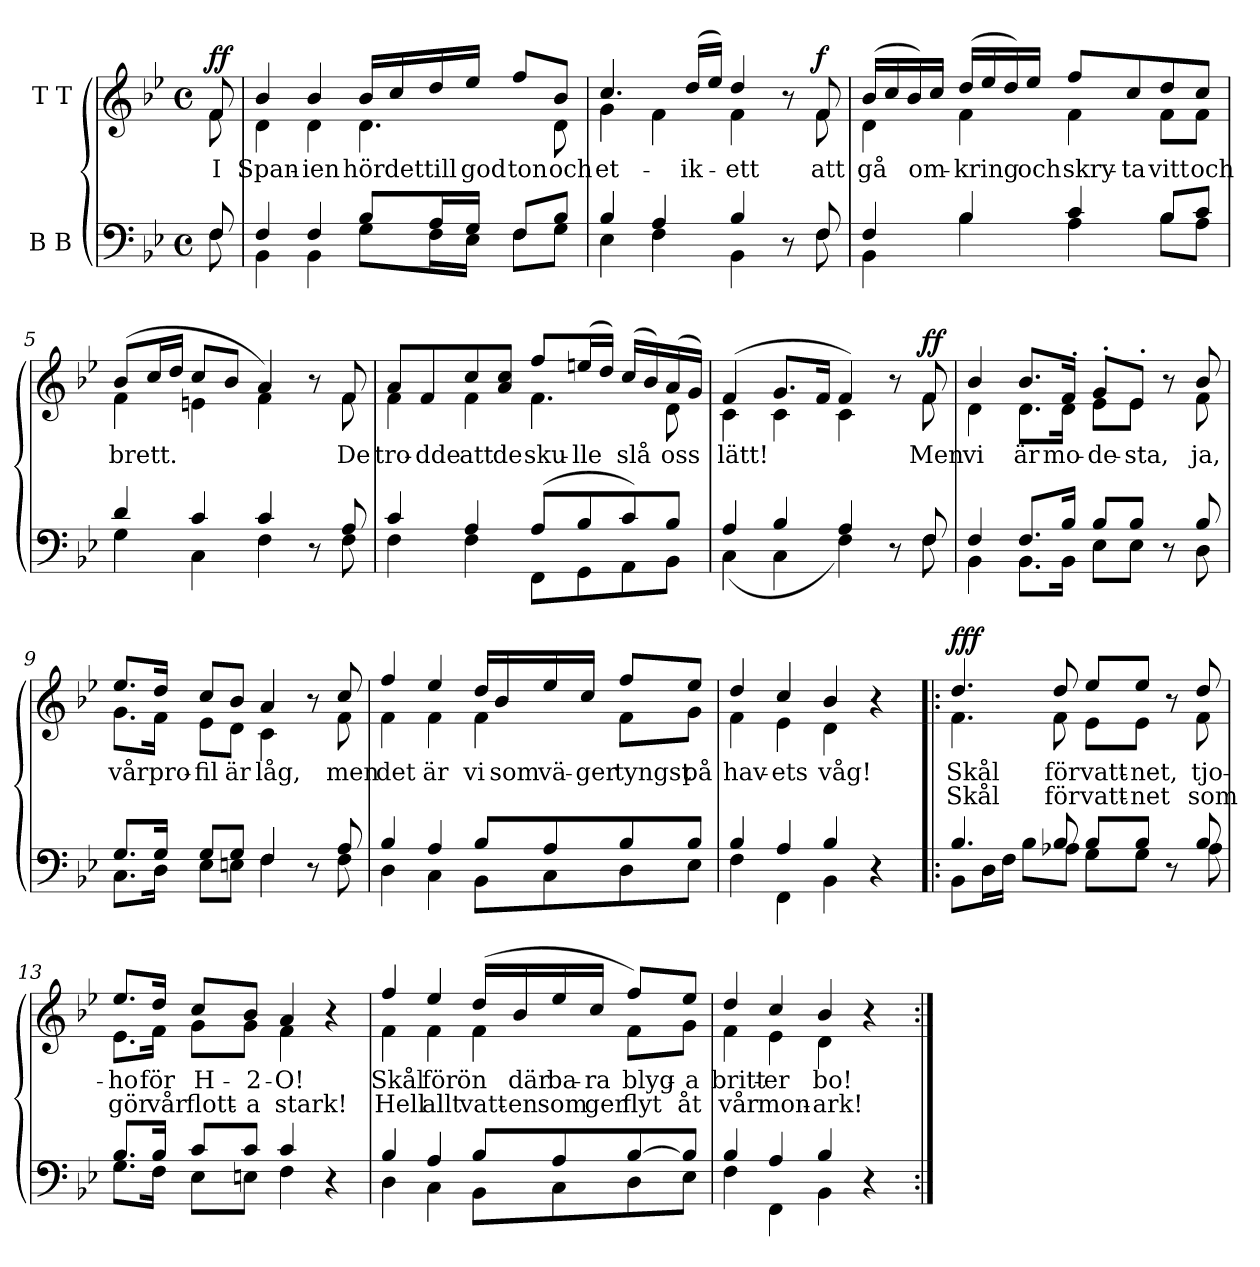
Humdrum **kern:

**kern	**kern	**text	**text	**dynam
*part2	*part1	*part1	*part1	*part1
*staff2	*staff1	*staff1	*staff1	*staff1
*I"B  B	*I"T  T	*	*	*
*clefF4	*clefG2	*	*	*
*k[b-e-]	*k[b-e-]	*	*	*
*M4/4	*M4/4	*	*	*
*met(c)	*met(c)	*	*	*
*MM120	*MM120	*	*	*
=1	=1	=1	=1	=1
*^	*	*	*	*
!	!	!	!LO:LY:b	!	!LO:DY:a
*	*	*^	*	*	*
8F/	8F\	8f/	8f\	I	.	ff
=2	=2	=2	=2	=2	=2	=2
!	!	!	!	!LO:LY:b	!	!
4F/	4BB-\	4b-/	4d\	Span-	.	.
!	!	!	!	!LO:LY:b	!	!
4F/	4BB-\	4b-/	4d\	-ien	.	.
!	!	!	!	!LO:LY:b	!	!
8B-/L	8G\L	16b-/LL	4.d\	hör	.	.
!	!	!	!	!LO:LY:b	!	!
.	.	16cc/	.	det	.	.
!	!	!	!	!LO:LY:b	!	!
16A/L	16F\L	16dd/	.	till	.	.
!	!	!	!	!LO:LY:b	!	!
16G/JJ	16E-\JJ	16ee-/JJ	.	god	.	.
!	!	!	!	!LO:LY:b	!	!
8F/L	8F\L	8ff/L	.	ton	.	.
!	!	!	!	!LO:LY:b	!	!
8B-/J	8G\J	8b-/J	8d\	och	.	.
=3	=3	=3	=3	=3	=3	=3
!	!	!	!	!LO:LY:b	!	!
4B-/	4E-\	4.cc/	4g\	et-	.	.
4A/	4F\	.	4f\	.	.	.
!	!	!	!	!LO:LY:b	!	!
.	.	(>16dd/LL	.	-ik-	.	.
.	.	16ee-/JJ)	.	.	.	.
!	!	!	!	!LO:LY:b	!	!
4B-/	4BB-\	4dd/	4f\	-ett	.	.
8r	8ryy	8r	8ryy	.	.	.
!	!	!	!	!LO:LY:b	!	!LO:DY:a
8F/	8F\	8f/	8f\	att	.	f
=4	=4	=4	=4	=4	=4	=4
!	!	!	!	!LO:LY:b	!	!
4F/	4BB-\	(>16b-/LL	4d\	gå	.	.
.	.	16cc/	.	.	.	.
.	.	16b-/)	.	.	.	.
!	!	!	!	!LO:LY:b	!	!
.	.	16cc/JJ	.	om-	.	.
!	!	!	!	!LO:LY:b	!	!
4B-/	4B-\	(>16dd/LL	4f\	-kring	.	.
.	.	16ee-/	.	.	.	.
.	.	16dd/)	.	.	.	.
!	!	!	!	!LO:LY:b	!	!
.	.	16ee-/JJ	.	och	.	.
!	!	!	!	!LO:LY:b	!	!
4c/	4A\	8ff/L	4f\	skry-	.	.
!	!	!	!	!LO:LY:b	!	!
.	.	8cc/	.	-ta	.	.
!	!	!	!	!LO:LY:b	!	!
8B-/L	8B-\L	8dd/	8f\L	vitt	.	.
!	!	!	!	!LO:LY:b	!	!
8c/J	8A\J	8cc/J	8f\J	och	.	.
=5	=5	=5	=5	=5	=5	=5
!	!	!	!	!LO:LY:b	!	!
4d/	4G\	(>8b-/L	4f\	brett.	.	.
.	.	16cc/L	.	.	.	.
.	.	16dd/JJ	.	.	.	.
4c/	4C\	8cc/L	4en\	.	.	.
.	.	8b-/J	.	.	.	.
4c/	4F\	4a/)	4f\	.	.	.
8r	8ryy	8r	8ryy	.	.	.
!	!	!	!	!LO:LY:b	!	!
8A/	8F\	8f/	8f\	De	.	.
=6	=6	=6	=6	=6	=6	=6
!	!	!	!	!LO:LY:b	!	!
4c/	4F\	8a/L	4f\	tro-	.	.
!	!	!	!	!LO:LY:b	!	!
.	.	8f/	.	-dde	.	.
!	!	!	!	!LO:LY:b	!	!
4A/	4F\	8cc/	4f\	att	.	.
!	!	!	!	!LO:LY:b	!	!
.	.	8a/ 8cc/J	.	de	.	.
!	!	!	!	!LO:LY:b	!	!
(>8A/L	8FF\L	8ff/L	4.f\	sku-	.	.
!	!	!	!	!LO:LY:b	!	!
8B-/	8GG\	(>16een/L	.	-lle	.	.
.	.	16dd/JJ)	.	.	.	.
!	!	!	!	!LO:LY:b	!	!
8c/)	8AA\	(>16cc/LL	.	slå	.	.
.	.	16b-/)	.	.	.	.
!	!	!	!	!LO:LY:b	!	!
8B-/J	8BB-\J	(>16a/	8d\	oss	.	.
.	.	16g/JJ)	.	.	.	.
=7	=7	=7	=7	=7	=7	=7
!	!	!	!	!LO:LY:b	!	!
4A/	(<4C\	(>4f/	4c\	lätt!	.	.
4B-/	4C\	8.g/L	4c\	.	.	.
.	.	16f/Jk	.	.	.	.
4A/	4F\)	4f/)	4c\	.	.	.
8r	8ryy	8r	8ryy	.	.	.
!	!	!	!	!LO:LY:b	!	!LO:DY:a
8F/	8F\	8f/	8f\	Men	.	ff
!!LO:LB:g=z	!!
=8	=8	=8	=8	=8	=8	=8
!	!	!	!	!LO:LY:b	!	!
4F/	4BB-\	4b-/	4d\	vi	.	.
!	!	!	!	!LO:LY:b	!	!
8.F/L	8.BB-\L	8.b-/L	8.d\L	är	.	.
!	!	!	!	!LO:LY:b	!	!
16B-/Jk	16BB-\Jk	16f'/Jk	16d\Jk	mo-	.	.
!	!	!	!	!LO:LY:b	!	!
8B-/L	8E-\L	8g'/L	8e-\L	-de-	.	.
!	!	!	!	!LO:LY:b	!	!
8B-/J	8E-\J	8e-'/J	8e-\J	-sta,	.	.
8r	8ryy	8r	8ryy	.	.	.
!	!	!	!	!LO:LY:b	!	!
8B-/	8D\	8b-/	8f\	ja,	.	.
=9	=9	=9	=9	=9	=9	=9
!	!	!	!	!LO:LY:b	!	!
8.G/L	8.C\L	8.ee-/L	8.g\L	vår	.	.
!	!	!	!	!LO:LY:b	!	!
16G/Jk	16D\Jk	16dd/Jk	16f\Jk	pro-	.	.
!	!	!	!	!LO:LY:b	!	!
8G/L	8E-\L	8cc/L	8e-\L	-fil	.	.
!	!	!	!	!LO:LY:b	!	!
8G/J	8En\J	8b-/J	8d\J	är	.	.
!	!	!	!	!LO:LY:b	!	!
4F/	4F\	4a/	4c\	låg,	.	.
8r	8ryy	8r	8ryy	.	.	.
!	!	!	!	!LO:LY:b	!	!
8A/	8F\	8cc/	8f\	men	.	.
=10	=10	=10	=10	=10	=10	=10
!	!	!	!	!LO:LY:b	!	!
4B-/	4D\	4ff/	4f\	det	.	.
!	!	!	!	!LO:LY:b	!	!
4A/	4C\	4ee-/	4f\	är	.	.
!	!	!	!	!LO:LY:b	!	!
8B-/L	8BB-\L	16dd/LL	4f\	vi	.	.
!	!	!	!	!LO:LY:b	!	!
.	.	16b-/	.	som	.	.
!	!	!	!	!LO:LY:b	!	!
8A/	8C\	16ee-/	.	vä-	.	.
!	!	!	!	!LO:LY:b	!	!
.	.	16cc/JJ	.	-ger	.	.
!	!	!	!	!LO:LY:b	!	!
8B-/	8D\	8ff/L	8f\L	tyngst	.	.
!	!	!	!	!LO:LY:b	!	!
8B-/J	8E-\J	8ee-/J	8g\J	på	.	.
=11	=11	=11	=11	=11	=11	=11
!	!	!	!	!LO:LY:b	!	!
4B-/	4F\	4dd/	4f\	hav-	.	.
!	!	!	!	!LO:LY:b	!	!
4A/	4FF\	4cc/	4e-\	-ets	.	.
!	!	!	!	!LO:LY:b	!	!
4B-/	4BB-\	4b-/	4d\	våg!	.	.
4r	4ryy	4r	4ryy	.	.	.
=12!|:	=12!|:	=12!|:	=12!|:	=12!|:	=12!|:	=12!|:
!	!	!	!	!LO:LY:b	!LO:LY:b	!LO:DY:a
4.B-/	8BB-\L	4.dd/	4.f\	Skål	Skål	fff
.	16D\L	.	.	.	.	.
.	16F\JJ	.	.	.	.	.
.	8B-\L	.	.	.	.	.
!	!	!	!	!LO:LY:b	!LO:LY:b	!
8B-/	8A-X\J	8dd/	8f\	för	för	.
!	!	!	!	!LO:LY:b	!LO:LY:b	!
8B-/L	8G\L	8ee-/L	8e-\L	vatt-	vatt-	.
!	!	!	!	!LO:LY:b	!LO:LY:b	!
8B-/J	8G\J	8ee-/J	8e-\J	-net,	-net	.
8r	8ryy	8r	8ryy	.	.	.
!	!	!	!	!LO:LY:b	!LO:LY:b	!
8B-/	8A-\	8dd/	8f\	tjo-	som	.
=13	=13	=13	=13	=13	=13	=13
!	!	!	!	!LO:LY:b	!LO:LY:b	!
8.B-/L	8.G\L	8.ee-/L	8.e-\L	-ho	gör	.
!	!	!	!	!LO:LY:b	!LO:LY:b	!
16B-/Jk	16F\Jk	16dd/Jk	16f\Jk	för	vår	.
!	!	!	!	!LO:LY:b	!LO:LY:b	!
8c/L	8E-\L	8cc/L	8g\L	H-	flott-	.
!	!	!	!	!LO:LY:b	!LO:LY:b	!
8c/J	8En\J	8b-/J	8g\J	-2-	-a	.
!	!	!	!	!LO:LY:b	!LO:LY:b	!
4c/	4F\	4a/	4f\	-O!	stark!	.
4r	4ryy	4r	4ryy	.	.	.
=14	=14	=14	=14	=14	=14	=14
!	!	!	!	!LO:LY:b	!LO:LY:b	!
4B-/	4D\	4ff/	4f\	Skål	Hell	.
!	!	!	!	!LO:LY:b	!LO:LY:b	!
4A/	4C\	4ee-/	4f\	för	allt	.
!	!	!	!	!LO:LY:b	!LO:LY:b	!
8B-/L	8BB-\L	(>16dd/LL	4f\	ön	vatt-	.
!	!	!	!	!LO:LY:b	!LO:LY:b	!
.	.	16b-/	.	där	-en	.
!	!	!	!	!LO:LY:b	!LO:LY:b	!
8A/	8C\	16ee-/	.	ba-	som	.
!	!	!	!	!LO:LY:b	!LO:LY:b	!
.	.	16cc/JJ	.	-ra	ger	.
!	!	!	!	!LO:LY:b	!LO:LY:b	!
[8B-/	8D\	8ff/L)	8f\L	blyg-	flyt	.
!	!	!	!	!LO:LY:b	!LO:LY:b	!
8B-/J]	8E-\J	8ee-/J	8g\J	-a	åt	.
!!LO:LB:g=z	!!
=15	=15	=15	=15	=15	=15	=15
!	!	!	!	!LO:LY:b	!LO:LY:b	!
4B-/	4F\	4dd/	4f\	britt-	vår	.
!	!	!	!	!LO:LY:b	!LO:LY:b	!
4A/	4FF\	4cc/	4e-\	-er	mon-	.
!	!	!	!	!LO:LY:b	!LO:LY:b	!
4B-/	4BB-\	4b-/	4d\	bo!	-ark!	.
4r	8ryy	4r	8ryy	.	.	.
.	8ryy	.	8ryy	.	.	.
*v	*v	*	*	*	*	*
*	*v	*v	*	*	*
=:|!	=:|!	=:|!	=:|!	=:|!
*-	*-	*-	*-	*-
